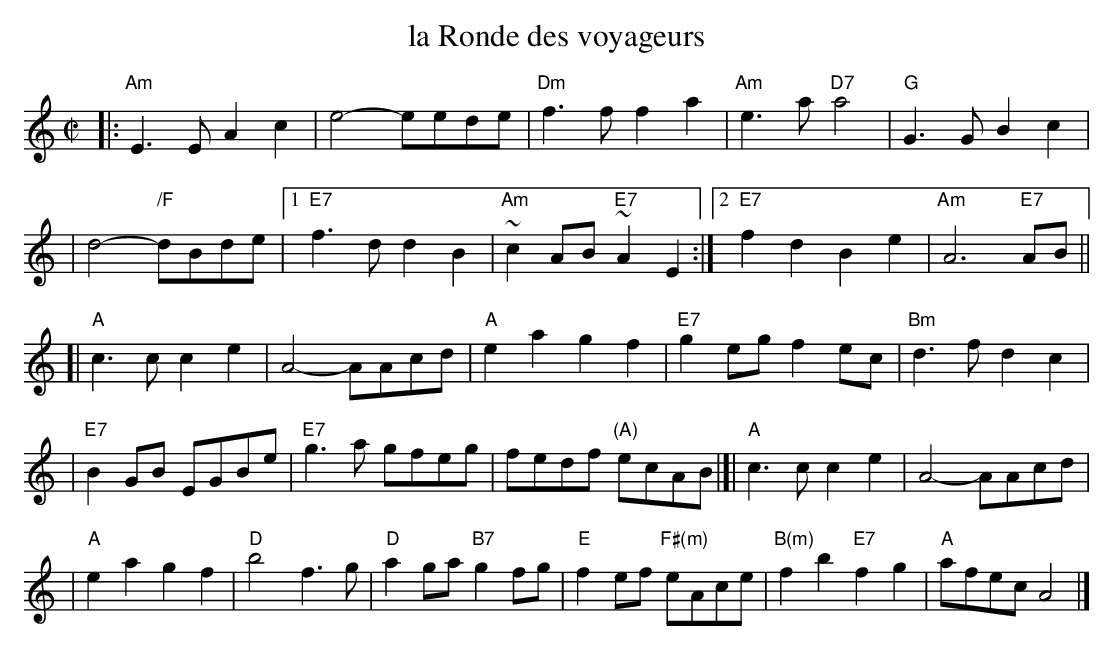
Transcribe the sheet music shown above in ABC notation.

X:1
T: la Ronde des voyageurs
M: C|
L: 1/8
K: Am
|: "Am"E3E A2c2 \
| e4- eede \
| "Dm"f3f f2a2 \
| "Am"e3a "D7"a4 \
| "G"G3G B2c2 |
| d4- "/F"dBde \
|1 "E7"f3d d2B2 \
| "Am"~c2AB "E7"~A2E2 \
:|2"E7"f2d2 B2e2 \
| "Am"A6 "E7"AB ||
[| "A"c3c c2e2 \
| A4- AAcd \
| "A"e2a2 g2f2 \
| "E7"g2eg f2ec \
| "Bm"d3f d2c2 |
| "E7"B2GB EGBe \
| "E7"g3a gfeg \
| fedf "(A)"ecAB \
|[| "A"c3c c2e2 \
| A4- AAcd |
| "A"e2a2 g2f2 \
| "D"b4 f3g \
| "D"a2ga "B7"g2fg \
| "E"f2ef "F#(m)"eAce \
| "B(m)"f2b2 "E7"f2g2 \
| "A"afec A4 |]
